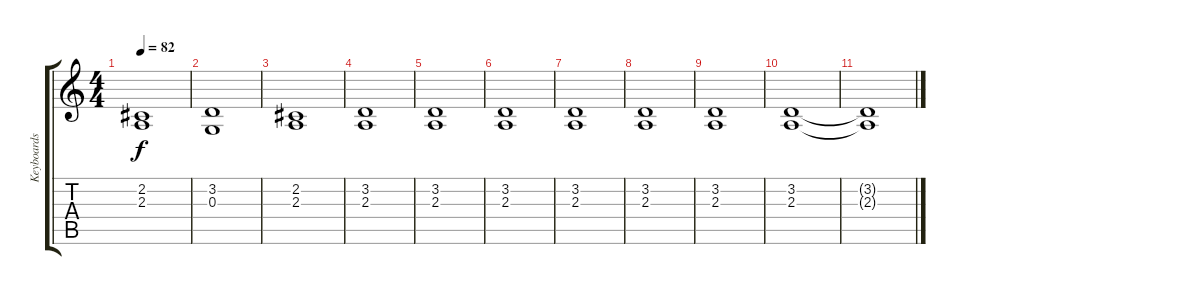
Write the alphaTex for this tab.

\track ("Keyboards 1" "Keyboards ") {instrument pad7halo}
\staff {score tabs}
\tuning (E4 B3 G3 D3 A2 E2) {hide}
\ts (4 4)
\tempo 82
\clef g2
\ks c
(2.2 2.3).1{dy f} |
(3.2 0.3).1 |
(2.2 2.3).1 |
(3.2 2.3).1 |
(3.2 2.3).1 |
(3.2 2.3).1 |
(3.2 2.3).1 |
(3.2 2.3).1 |
(3.2 2.3).1 |
(3.2 2.3).1 |
(3.2{t} 2.3{t}).1
